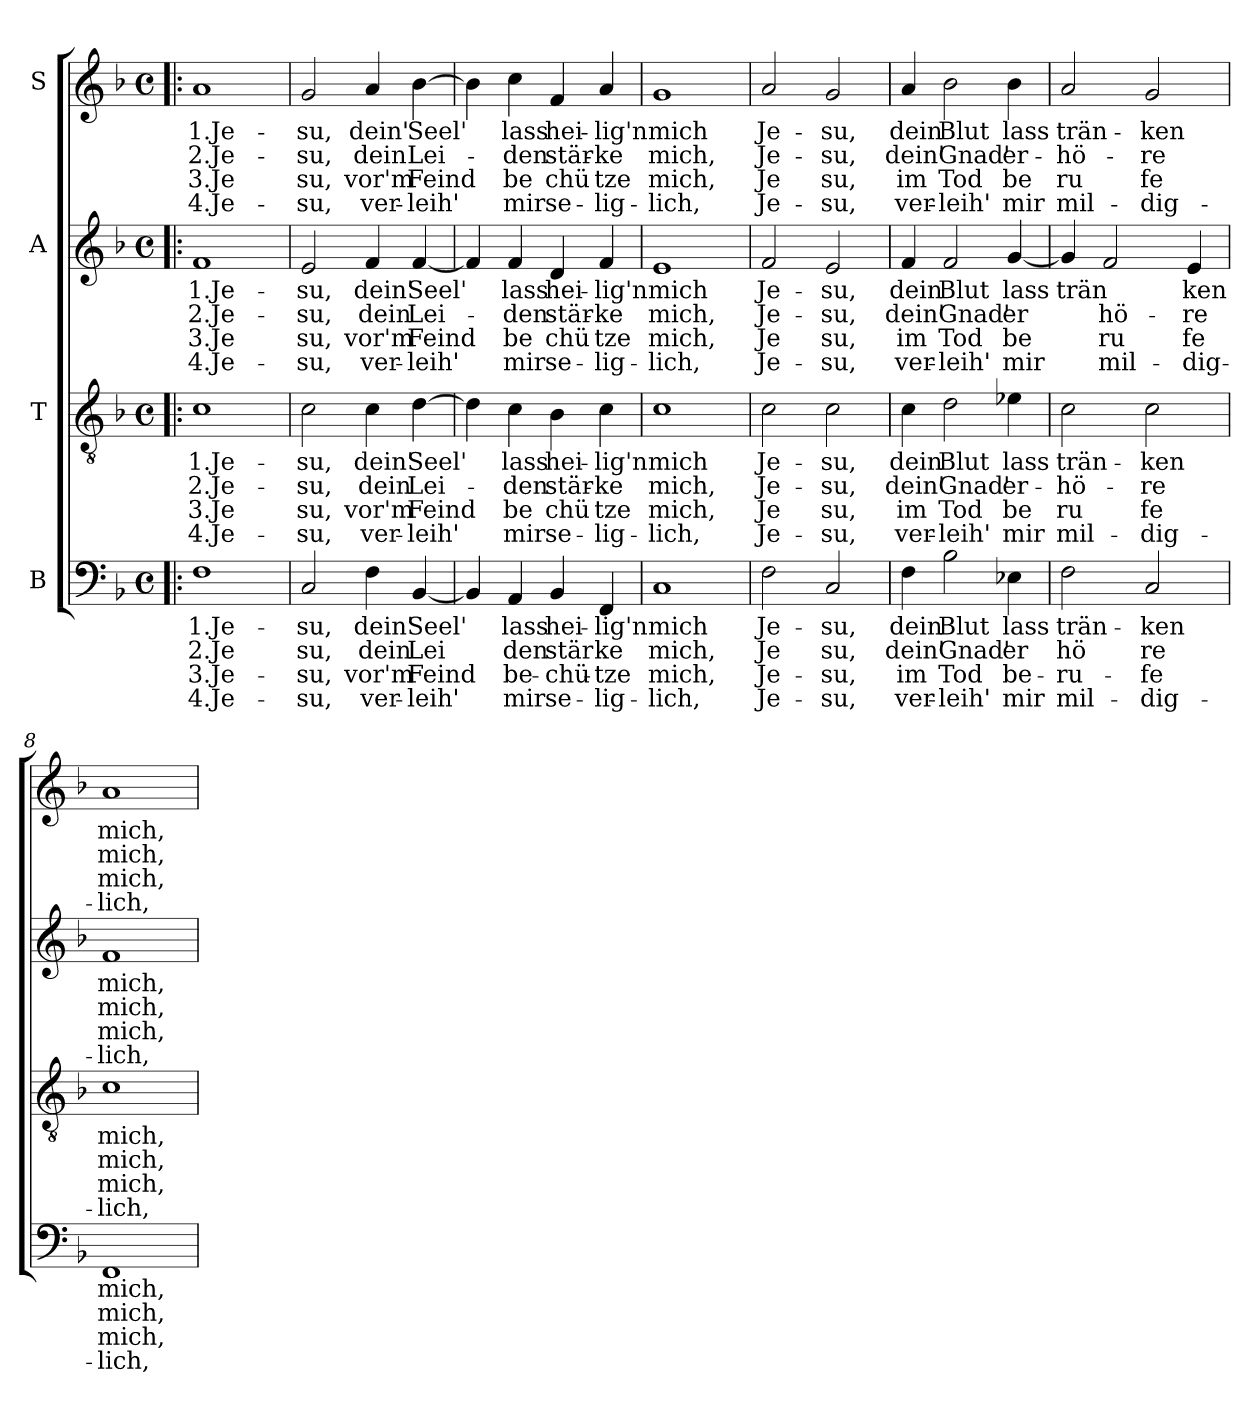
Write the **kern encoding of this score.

**kern	**text	**text	**text	**text	**kern	**text	**text	**text	**text	**kern	**text	**text	**text	**text	**kern	**text	**text	**text	**text
*part4	*part4	*part4	*part4	*part4	*part3	*part3	*part3	*part3	*part3	*part2	*part2	*part2	*part2	*part2	*part1	*part1	*part1	*part1	*part1
*staff4	*staff4	*staff4	*staff4	*staff4	*staff3	*staff3	*staff3	*staff3	*staff3	*staff2	*staff2	*staff2	*staff2	*staff2	*staff1	*staff1	*staff1	*staff1	*staff1
*I"B	*	*	*	*	*I"T	*	*	*	*	*I"A	*	*	*	*	*I"S	*	*	*	*
!!LO:PB:g=z
*stria5	*	*	*	*	*stria5	*	*	*	*	*stria5	*	*	*	*	*stria5	*	*	*	*
*clefF4	*	*	*	*	*clefGv2	*	*	*	*	*clefG2	*	*	*	*	*clefG2	*	*	*	*
*k[b-]	*	*	*	*	*k[b-]	*	*	*	*	*k[b-]	*	*	*	*	*k[b-]	*	*	*	*
*F:	*	*	*	*	*F:	*	*	*	*	*F:	*	*	*	*	*F:	*	*	*	*
*M4/4	*	*	*	*	*M4/4	*	*	*	*	*M4/4	*	*	*	*	*M4/4	*	*	*	*
*met(c)	*	*	*	*	*met(c)	*	*	*	*	*met(c)	*	*	*	*	*met(c)	*	*	*	*
=1!|:	=1!|:	=1!|:	=1!|:	=1!|:	=1!|:	=1!|:	=1!|:	=1!|:	=1!|:	=1!|:	=1!|:	=1!|:	=1!|:	=1!|:	=1!|:	=1!|:	=1!|:	=1!|:	=1!|:
!	!LO:LY:b:rj	!LO:LY:b:rj	!LO:LY:b:rj	!LO:LY:b:rj	!	!LO:LY:b:rj	!LO:LY:b:rj	!LO:LY:b:rj	!LO:LY:b:rj	!	!LO:LY:b:rj	!LO:LY:b:rj	!LO:LY:b:rj	!LO:LY:b:rj	!	!LO:LY:b:rj	!LO:LY:b:rj	!LO:LY:b:rj	!LO:LY:b:rj
1F	1.Je-	-2.Je	3.Je-	-4.Je-	1c	1.Je-	-2.Je-	-3.Je	4.Je-	1f	1.Je-	-2.Je-	-3.Je	4.Je-	1a	1.Je-	-2.Je-	-3.Je	4.Je-
=2	=2	=2	=2	=2	=2	=2	=2	=2	=2	=2	=2	=2	=2	=2	=2	=2	=2	=2	=2
!	!LO:LY:b:rj	!LO:LY:b:rj	!LO:LY:b:rj	!LO:LY:b:rj	!	!LO:LY:b:rj	!LO:LY:b:rj	!LO:LY:b:rj	!LO:LY:b:rj	!	!LO:LY:b:rj	!LO:LY:b:rj	!LO:LY:b:rj	!LO:LY:b:rj	!	!LO:LY:b:rj	!LO:LY:b:rj	!LO:LY:b:rj	!LO:LY:b:rj
2C/	-su,	su,	su,	su,	2c\	-su,	su,	su,	su,	2e/	-su,	su,	su,	su,	2g/	-su,	su,	su,	su,
!	!LO:LY:b:rj	!LO:LY:b:rj	!LO:LY:b:rj	!LO:LY:b:rj	!	!LO:LY:b:rj	!LO:LY:b:rj	!LO:LY:b:rj	!LO:LY:b:rj	!	!LO:LY:b:rj	!LO:LY:b:rj	!LO:LY:b:rj	!LO:LY:b:rj	!	!LO:LY:b:rj	!LO:LY:b:rj	!LO:LY:b:rj	!LO:LY:b:rj
4F\	dein'	dein	vor'm	ver-	4c\	dein'	dein	vor'm	ver-	4f/	dein'	dein	vor'm	ver-	4a/	dein'	dein	vor'm	ver-
!	!LO:LY:b:rj	!LO:LY:b:rj	!LO:LY:b:rj	!LO:LY:b:rj	!	!LO:LY:b:rj	!LO:LY:b:rj	!LO:LY:b:rj	!LO:LY:b:rj	!	!LO:LY:b:rj	!LO:LY:b:rj	!LO:LY:b:rj	!LO:LY:b:rj	!	!LO:LY:b:rj	!LO:LY:b:rj	!LO:LY:b:rj	!LO:LY:b:rj
[<4BB-/	-Seel'	Lei	Feind	leih'	[>4d\	-Seel'	Lei-	-Feind	leih'	[<4f/	-Seel'	Lei-	-Feind	leih'	[>4b-\	-Seel'	Lei-	-Feind	leih'
=3	=3	=3	=3	=3	=3	=3	=3	=3	=3	=3	=3	=3	=3	=3	=3	=3	=3	=3	=3
!	!LO:LY:b:rj	!LO:LY:b:rj	!LO:LY:b:rj	!LO:LY:b:rj	!	!LO:LY:b:rj	!LO:LY:b:rj	!LO:LY:b:rj	!LO:LY:b:rj	!	!LO:LY:b:rj	!LO:LY:b:rj	!LO:LY:b:rj	!LO:LY:b:rj	!	!LO:LY:b:rj	!LO:LY:b:rj	!LO:LY:b:rj	!LO:LY:b:rj
4BB-/]	.	.	.	-	4d\]	.	.	.	.	4f/]	.	.	.	.	4b-\]	.	.	.	.
!	!LO:LY:b:rj	!LO:LY:b:rj	!LO:LY:b:rj	!LO:LY:b:rj	!	!LO:LY:b:rj	!LO:LY:b:rj	!LO:LY:b:rj	!LO:LY:b:rj	!	!LO:LY:b:rj	!LO:LY:b:rj	!LO:LY:b:rj	!LO:LY:b:rj	!	!LO:LY:b:rj	!LO:LY:b:rj	!LO:LY:b:rj	!LO:LY:b:rj
4AA/	-lass	den	be-	-mir	4c\	lass	den	be	mir	4f/	lass	den	be	mir	4cc\	lass	den	be	mir
!	!LO:LY:b:rj	!LO:LY:b:rj	!LO:LY:b:rj	!LO:LY:b:rj	!	!LO:LY:b:rj	!LO:LY:b:rj	!LO:LY:b:rj	!LO:LY:b:rj	!	!LO:LY:b:rj	!LO:LY:b:rj	!LO:LY:b:rj	!LO:LY:b:rj	!	!LO:LY:b:rj	!LO:LY:b:rj	!LO:LY:b:rj	!LO:LY:b:rj
4BB-/	hei-	-stär	chü-	-se-	4B-\	hei-	-stär-	-chü	se-	4d/	hei-	-stär-	-chü	se-	4f/	hei-	-stär-	-chü	se-
!	!LO:LY:b:rj	!LO:LY:b:rj	!LO:LY:b:rj	!LO:LY:b:rj	!	!LO:LY:b:rj	!LO:LY:b:rj	!LO:LY:b:rj	!LO:LY:b:rj	!	!LO:LY:b:rj	!LO:LY:b:rj	!LO:LY:b:rj	!LO:LY:b:rj	!	!LO:LY:b:rj	!LO:LY:b:rj	!LO:LY:b:rj	!LO:LY:b:rj
4FF/	-lig'n	ke	tze	lig-	4c\	-lig'n	ke	tze	lig-	4f/	-lig'n	ke	tze	lig-	4a/	-lig'n	ke	tze	lig-
=4	=4	=4	=4	=4	=4	=4	=4	=4	=4	=4	=4	=4	=4	=4	=4	=4	=4	=4	=4
!	!LO:LY:b:rj	!LO:LY:b:rj	!LO:LY:b:rj	!LO:LY:b:rj	!	!LO:LY:b:rj	!LO:LY:b:rj	!LO:LY:b:rj	!LO:LY:b:rj	!	!LO:LY:b:rj	!LO:LY:b:rj	!LO:LY:b:rj	!LO:LY:b:rj	!	!LO:LY:b:rj	!LO:LY:b:rj	!LO:LY:b:rj	!LO:LY:b:rj
1C	-mich	mich,	mich,	lich,	1c	-mich	mich,	mich,	lich,	1e	-mich	mich,	mich,	lich,	1g	-mich	mich,	mich,	lich,
=5	=5	=5	=5	=5	=5	=5	=5	=5	=5	=5	=5	=5	=5	=5	=5	=5	=5	=5	=5
!	!LO:LY:b:rj	!LO:LY:b:rj	!LO:LY:b:rj	!LO:LY:b:rj	!	!LO:LY:b:rj	!LO:LY:b:rj	!LO:LY:b:rj	!LO:LY:b:rj	!	!LO:LY:b:rj	!LO:LY:b:rj	!LO:LY:b:rj	!LO:LY:b:rj	!	!LO:LY:b:rj	!LO:LY:b:rj	!LO:LY:b:rj	!LO:LY:b:rj
2F\	Je-	-Je	Je-	-Je-	2c\	Je-	-Je-	-Je	Je-	2f/	Je-	-Je-	-Je	Je-	2a/	Je-	-Je-	-Je	Je-
!	!LO:LY:b:rj	!LO:LY:b:rj	!LO:LY:b:rj	!LO:LY:b:rj	!	!LO:LY:b:rj	!LO:LY:b:rj	!LO:LY:b:rj	!LO:LY:b:rj	!	!LO:LY:b:rj	!LO:LY:b:rj	!LO:LY:b:rj	!LO:LY:b:rj	!	!LO:LY:b:rj	!LO:LY:b:rj	!LO:LY:b:rj	!LO:LY:b:rj
2C/	-su,	su,	su,	su,	2c\	-su,	su,	su,	su,	2e/	-su,	su,	su,	su,	2g/	-su,	su,	su,	su,
=6	=6	=6	=6	=6	=6	=6	=6	=6	=6	=6	=6	=6	=6	=6	=6	=6	=6	=6	=6
!	!LO:LY:b:rj	!LO:LY:b:rj	!LO:LY:b:rj	!LO:LY:b:rj	!	!LO:LY:b:rj	!LO:LY:b:rj	!LO:LY:b:rj	!LO:LY:b:rj	!	!LO:LY:b:rj	!LO:LY:b:rj	!LO:LY:b:rj	!LO:LY:b:rj	!	!LO:LY:b:rj	!LO:LY:b:rj	!LO:LY:b:rj	!LO:LY:b:rj
4F\	dein	dein'	im	ver-	4c\	dein	dein'	im	ver-	4f/	dein	dein'	im	ver-	4a/	dein	dein'	im	ver-
!	!LO:LY:b:rj	!LO:LY:b:rj	!LO:LY:b:rj	!LO:LY:b:rj	!	!LO:LY:b:rj	!LO:LY:b:rj	!LO:LY:b:rj	!LO:LY:b:rj	!	!LO:LY:b:rj	!LO:LY:b:rj	!LO:LY:b:rj	!LO:LY:b:rj	!	!LO:LY:b:rj	!LO:LY:b:rj	!LO:LY:b:rj	!LO:LY:b:rj
2B-\	-Blut	Gnad'	Tod	leih'	2d\	-Blut	Gnad'	Tod	leih'	2f/	-Blut	Gnad'	Tod	leih'	2b-\	-Blut	Gnad'	Tod	leih'
!	!LO:LY:b:rj	!LO:LY:b:rj	!LO:LY:b:rj	!LO:LY:b:rj	!	!LO:LY:b:rj	!LO:LY:b:rj	!LO:LY:b:rj	!LO:LY:b:rj	!	!LO:LY:b:rj	!LO:LY:b:rj	!LO:LY:b:rj	!LO:LY:b:rj	!	!LO:LY:b:rj	!LO:LY:b:rj	!LO:LY:b:rj	!LO:LY:b:rj
4E-X\	lass	er	be-	-mir	4e-X\	lass	er-	-be	mir	[<4g/	lass	er-	-be	mir	4b-\	lass	er-	-be	mir
=7	=7	=7	=7	=7	=7	=7	=7	=7	=7	=7	=7	=7	=7	=7	=7	=7	=7	=7	=7
!	!LO:LY:b:rj	!LO:LY:b:rj	!LO:LY:b:rj	!LO:LY:b:rj	!	!LO:LY:b:rj	!LO:LY:b:rj	!LO:LY:b:rj	!LO:LY:b:rj	!	!LO:LY:b:rj	!LO:LY:b:rj	!LO:LY:b:rj	!LO:LY:b:rj	!	!LO:LY:b:rj	!LO:LY:b:rj	!LO:LY:b:rj	!LO:LY:b:rj
2F\	trän-	-hö	ru-	-mil-	2c\	trän-	-hö-	-ru	mil-	4g/]	trän-	--	--	-	2a/	trän-	-hö-	-ru	mil-
!	!	!	!	!	!	!	!	!	!	!	!LO:LY:b:rj	!LO:LY:b:rj	!LO:LY:b:rj	!LO:LY:b:rj	!	!	!	!	!
.	.	.	.	.	.	.	.	.	.	2f/	-	-hö-	-ru	mil-	.	.	.	.	.
!	!LO:LY:b:rj	!LO:LY:b:rj	!LO:LY:b:rj	!LO:LY:b:rj	!	!LO:LY:b:rj	!LO:LY:b:rj	!LO:LY:b:rj	!LO:LY:b:rj	!	!	!	!	!	!	!LO:LY:b:rj	!LO:LY:b:rj	!LO:LY:b:rj	!LO:LY:b:rj
2C/	-ken	re	fe	dig-	2c\	-ken	re	fe	dig-	.	.	.	.	.	2g/	-ken	re	fe	dig-
!	!	!	!	!	!	!	!	!	!	!	!LO:LY:b:rj	!LO:LY:b:rj	!LO:LY:b:rj	!LO:LY:b:rj	!	!	!	!	!
.	.	.	.	.	.	.	.	.	.	4e/	-ken	re	fe	dig-	.	.	.	.	.
=8	=8	=8	=8	=8	=8	=8	=8	=8	=8	=8	=8	=8	=8	=8	=8	=8	=8	=8	=8
!	!LO:LY:b:rj	!LO:LY:b:rj	!LO:LY:b:rj	!LO:LY:b:rj	!	!LO:LY:b:rj	!LO:LY:b:rj	!LO:LY:b:rj	!LO:LY:b:rj	!	!LO:LY:b:rj	!LO:LY:b:rj	!LO:LY:b:rj	!LO:LY:b:rj	!	!LO:LY:b:rj	!LO:LY:b:rj	!LO:LY:b:rj	!LO:LY:b:rj
1FF	-mich,	mich,	mich,	lich,	1c	-mich,	mich,	mich,	lich,	1f	-mich,	mich,	mich,	lich,	1a	-mich,	mich,	mich,	lich,
=	=	=	=	=	=	=	=	=	=	=	=	=	=	=	=	=	=	=	=
*-	*-	*-	*-	*-	*-	*-	*-	*-	*-	*-	*-	*-	*-	*-	*-	*-	*-	*-	*-
